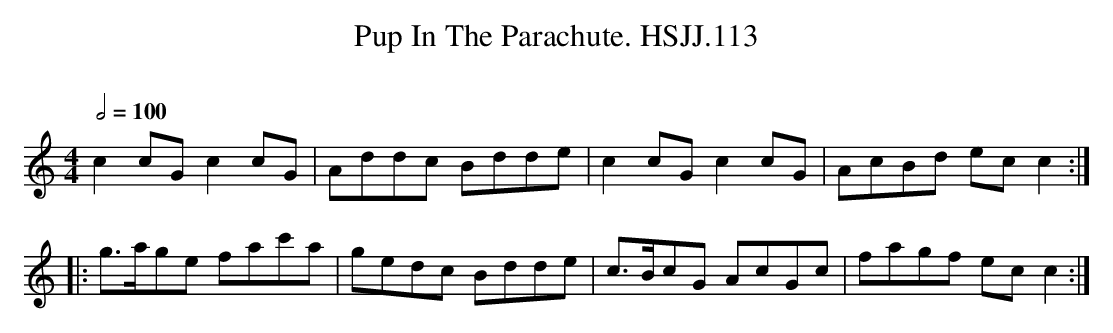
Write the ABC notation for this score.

X:1
T:Pup In The Parachute. HSJJ.113
M:4/4
L:1/8
Q:1/2=100
O:
K:C
c2cGc2cG|Addc Bdde|c2cGc2cG|AcBd ecc2:|
|:g>age fac'a|gedc Bdde|c>BcG AcGc|fagf ecc2:|
